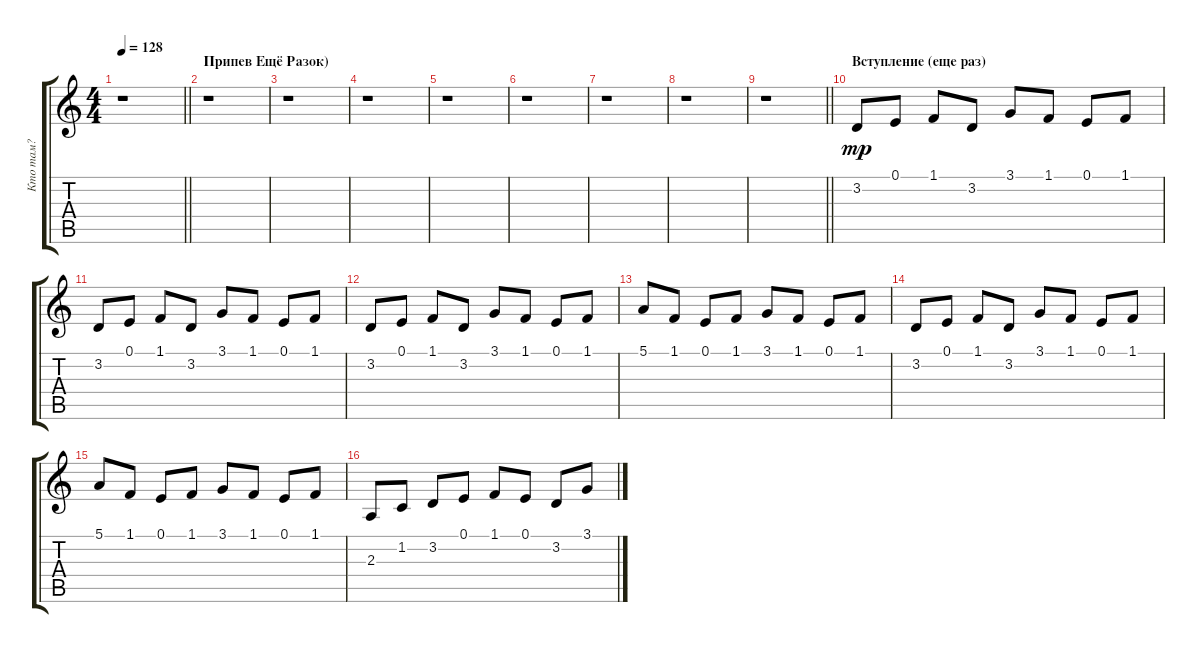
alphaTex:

\track ("Кто там?" "Кто там?") {instrument churchorgan}
\staff {score tabs}
\tuning (E4 B3 G3 D3 A2 E2) {hide}
\ts (4 4)
\tempo 128
\clef g2
\barLineRight lightlight
\ks c
r.1{dy mf} |
\section ("" "Припев Ещё Разок)")
r.1 |
r.1 |
r.1 |
r.1 |
r.1 |
r.1 |
r.1 |
\barLineRight lightlight
r.1 |
\section ("" "Вступление (еще раз)")
3.2.8{dy mp} 0.1.8 1.1.8 3.2.8 3.1.8 1.1.8 0.1.8 1.1.8 |
3.2.8 0.1.8 1.1.8 3.2.8 3.1.8 1.1.8 0.1.8 1.1.8 |
3.2.8 0.1.8 1.1.8 3.2.8 3.1.8 1.1.8 0.1.8 1.1.8 |
5.1.8 1.1.8 0.1.8 1.1.8 3.1.8 1.1.8 0.1.8 1.1.8 |
3.2.8 0.1.8 1.1.8 3.2.8 3.1.8 1.1.8 0.1.8 1.1.8 |
5.1.8 1.1.8 0.1.8 1.1.8 3.1.8 1.1.8 0.1.8 1.1.8 |
2.3.8 1.2.8 3.2.8 0.1.8 1.1.8 0.1.8 3.2.8 3.1.8
